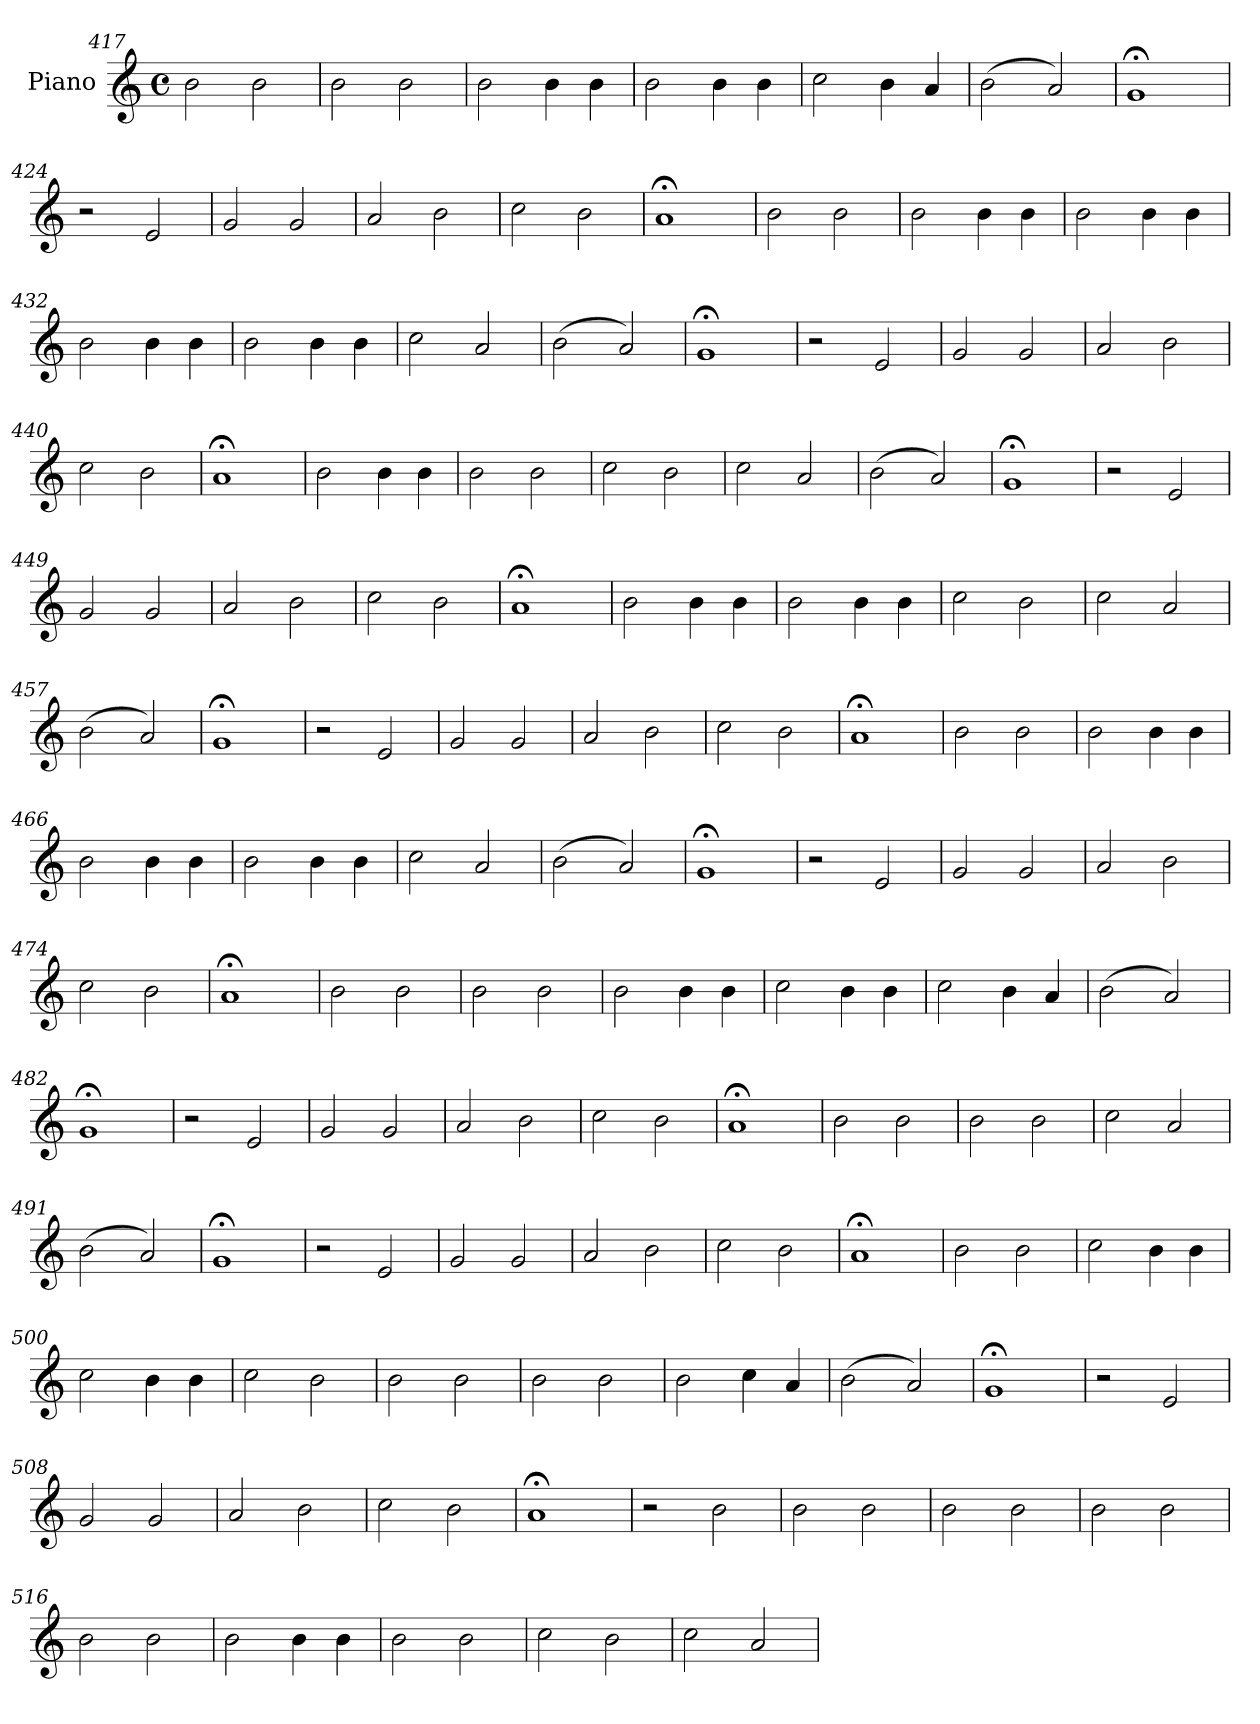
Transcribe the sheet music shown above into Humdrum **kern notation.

**kern
*part1
*staff1
*I"Piano
*I'Pno.
!!LO:PB:g=z
*clefG2
*k[]
*M4/4
*met(c)
=417
2b\
2b\
=418
2b\
2b\
=419
2b\
4b\
4b\
=420
2b\
4b\
4b\
=421
2cc\
4b\
4a/
=422
(2b\
2a/)
=423
1g;<
=424
2r
2e/
=425
2g/
2g/
=426
2a/
2b\
=427
2cc\
2b\
=428
1a;<
!!LO:LB:g=z
=429
2b\
2b\
=430
2b\
4b\
4b\
=431
2b\
4b\
4b\
=432
2b\
4b\
4b\
=433
2b\
4b\
4b\
=434
2cc\
2a/
=435
(2b\
2a/)
=436
1g;<
=437
2r
2e/
=438
2g/
2g/
=439
2a/
2b\
!!LO:LB:g=z
=440
2cc\
2b\
=441
1a;<
=442
2b\
4b\
4b\
=443
2b\
2b\
=444
2cc\
2b\
=445
2cc\
2a/
=446
(2b\
2a/)
=447
1g;<
=448
2r
2e/
=449
2g/
2g/
=450
2a/
2b\
=451
2cc\
2b\
!!LO:LB:g=z
=452
1a;<
=453
2b\
4b\
4b\
=454
2b\
4b\
4b\
=455
2cc\
2b\
=456
2cc\
2a/
=457
(2b\
2a/)
=458
1g;<
=459
2r
2e/
=460
2g/
2g/
=461
2a/
2b\
=462
2cc\
2b\
=463
1a;<
!!LO:LB:g=z
=464
2b\
2b\
=465
2b\
4b\
4b\
=466
2b\
4b\
4b\
=467
2b\
4b\
4b\
=468
2cc\
2a/
=469
(2b\
2a/)
=470
1g;<
=471
2r
2e/
=472
2g/
2g/
=473
2a/
2b\
=474
2cc\
2b\
=475
1a;<
!!LO:LB:g=z
=476
2b\
2b\
=477
2b\
2b\
=478
2b\
4b\
4b\
=479
2cc\
4b\
4b\
=480
2cc\
4b\
4a/
=481
(2b\
2a/)
=482
1g;<
=483
2r
2e/
=484
2g/
2g/
=485
2a/
2b\
=486
2cc\
2b\
=487
1a;<
!!LO:LB:g=z
=488
2b\
2b\
=489
2b\
2b\
=490
2cc\
2a/
=491
(2b\
2a/)
=492
1g;<
=493
2r
2e/
=494
2g/
2g/
=495
2a/
2b\
=496
2cc\
2b\
=497
1a;<
=498
2b\
2b\
=499
2cc\
4b\
4b\
!!LO:LB:g=z
=500
2cc\
4b\
4b\
=501
2cc\
2b\
=502
2b\
2b\
=503
2b\
2b\
=504
2b\
4cc\
4a/
=505
(2b\
2a/)
=506
1g;<
=507
2r
2e/
=508
2g/
2g/
=509
2a/
2b\
=510
2cc\
2b\
=511
1a;<
!!LO:LB:g=z
=512
2r
2b\
=513
2b\
2b\
=514
2b\
2b\
=515
2b\
2b\
=516
2b\
2b\
=517
2b\
4b\
4b\
=518
2b\
2b\
=519
2cc\
2b\
=520
2cc\
2a/
=
*-
